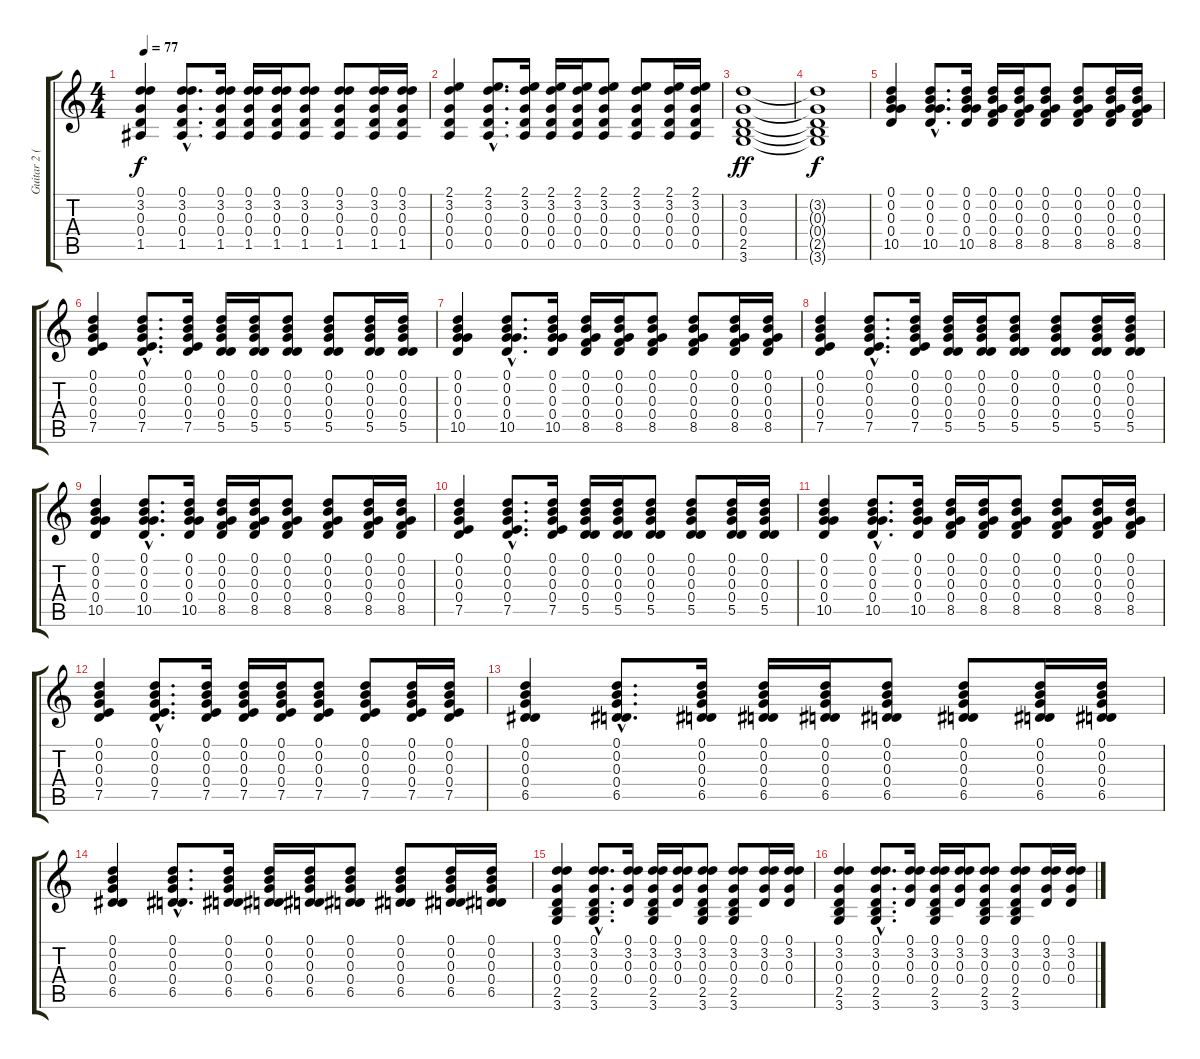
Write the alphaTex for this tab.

\track ("Guitar 2 (Gem)" "Guitar 2 (") {instrument acousticguitarsteel}
\staff {score tabs}
\tuning (D4 B3 G3 D3 A2 E2) {hide}
\ts (4 4)
\tempo 77
\clef g2
\ks c
(0.1 3.2 0.3 0.4 1.5).4{dy f} (0.1{hac} 3.2{hac} 0.3{hac} 0.4{hac} 1.5{hac}).8{d} (0.1 3.2 0.3 0.4 1.5).16 (0.1 3.2 0.3 0.4 1.5).16 (0.1 3.2 0.3 0.4 1.5).16 (0.1 3.2 0.3 0.4 1.5).8 (0.1 3.2 0.3 0.4 1.5).8 (0.1 3.2 0.3 0.4 1.5).16 (0.1 3.2 0.3 0.4 1.5).16 |
(2.1 3.2 0.3 0.4 0.5).4 (2.1{hac} 3.2{hac} 0.3{hac} 0.4{hac} 0.5{hac}).8{d} (2.1 3.2 0.3 0.4 0.5).16 (2.1 3.2 0.3 0.4 0.5).16 (2.1 3.2 0.3 0.4 0.5).16 (2.1 3.2 0.3 0.4 0.5).8 (2.1 3.2 0.3 0.4 0.5).8 (2.1 3.2 0.3 0.4 0.5).16 (2.1 3.2 0.3 0.4 0.5).16 |
(3.2 0.3 0.4 2.5 3.6).1{dy ff} |
(3.2{t} 0.3{t} 0.4{t} 2.5{t} 3.6{t}).1{dy f} |
(0.1 0.2 0.3 0.4 10.5).4 (0.1{hac} 0.2{hac} 0.3{hac} 0.4{hac} 10.5{hac}).8{d} (0.1 0.2 0.3 0.4 10.5).16 (0.1 0.2 0.3 0.4 8.5).16 (0.1 0.2 0.3 0.4 8.5).16 (0.1 0.2 0.3 0.4 8.5).8 (0.1 0.2 0.3 0.4 8.5).8 (0.1 0.2 0.3 0.4 8.5).16 (0.1 0.2 0.3 0.4 8.5).16 |
(0.1 0.2 0.3 0.4 7.5).4 (0.1{hac} 0.2{hac} 0.3{hac} 0.4{hac} 7.5{hac}).8{d} (0.1 0.2 0.3 0.4 7.5).16 (0.1 0.2 0.3 0.4 5.5).16 (0.1 0.2 0.3 0.4 5.5).16 (0.1 0.2 0.3 0.4 5.5).8 (0.1 0.2 0.3 0.4 5.5).8 (0.1 0.2 0.3 0.4 5.5).16 (0.1 0.2 0.3 0.4 5.5).16 |
(0.1 0.2 0.3 0.4 10.5).4 (0.1{hac} 0.2{hac} 0.3{hac} 0.4{hac} 10.5{hac}).8{d} (0.1 0.2 0.3 0.4 10.5).16 (0.1 0.2 0.3 0.4 8.5).16 (0.1 0.2 0.3 0.4 8.5).16 (0.1 0.2 0.3 0.4 8.5).8 (0.1 0.2 0.3 0.4 8.5).8 (0.1 0.2 0.3 0.4 8.5).16 (0.1 0.2 0.3 0.4 8.5).16 |
(0.1 0.2 0.3 0.4 7.5).4 (0.1{hac} 0.2{hac} 0.3{hac} 0.4{hac} 7.5{hac}).8{d} (0.1 0.2 0.3 0.4 7.5).16 (0.1 0.2 0.3 0.4 5.5).16 (0.1 0.2 0.3 0.4 5.5).16 (0.1 0.2 0.3 0.4 5.5).8 (0.1 0.2 0.3 0.4 5.5).8 (0.1 0.2 0.3 0.4 5.5).16 (0.1 0.2 0.3 0.4 5.5).16 |
(0.1 0.2 0.3 0.4 10.5).4 (0.1{hac} 0.2{hac} 0.3{hac} 0.4{hac} 10.5{hac}).8{d} (0.1 0.2 0.3 0.4 10.5).16 (0.1 0.2 0.3 0.4 8.5).16 (0.1 0.2 0.3 0.4 8.5).16 (0.1 0.2 0.3 0.4 8.5).8 (0.1 0.2 0.3 0.4 8.5).8 (0.1 0.2 0.3 0.4 8.5).16 (0.1 0.2 0.3 0.4 8.5).16 |
(0.1 0.2 0.3 0.4 7.5).4 (0.1{hac} 0.2{hac} 0.3{hac} 0.4{hac} 7.5{hac}).8{d} (0.1 0.2 0.3 0.4 7.5).16 (0.1 0.2 0.3 0.4 5.5).16 (0.1 0.2 0.3 0.4 5.5).16 (0.1 0.2 0.3 0.4 5.5).8 (0.1 0.2 0.3 0.4 5.5).8 (0.1 0.2 0.3 0.4 5.5).16 (0.1 0.2 0.3 0.4 5.5).16 |
(0.1 0.2 0.3 0.4 10.5).4 (0.1{hac} 0.2{hac} 0.3{hac} 0.4{hac} 10.5{hac}).8{d} (0.1 0.2 0.3 0.4 10.5).16 (0.1 0.2 0.3 0.4 8.5).16 (0.1 0.2 0.3 0.4 8.5).16 (0.1 0.2 0.3 0.4 8.5).8 (0.1 0.2 0.3 0.4 8.5).8 (0.1 0.2 0.3 0.4 8.5).16 (0.1 0.2 0.3 0.4 8.5).16 |
(0.1 0.2 0.3 0.4 7.5).4 (0.1{hac} 0.2{hac} 0.3{hac} 0.4{hac} 7.5{hac}).8{d} (0.1 0.2 0.3 0.4 7.5).16 (0.1 0.2 0.3 0.4 7.5).16 (0.1 0.2 0.3 0.4 7.5).16 (0.1 0.2 0.3 0.4 7.5).8 (0.1 0.2 0.3 0.4 7.5).8 (0.1 0.2 0.3 0.4 7.5).16 (0.1 0.2 0.3 0.4 7.5).16 |
(0.1 0.2 0.3 0.4 6.5).4 (0.1{hac} 0.2{hac} 0.3{hac} 0.4{hac} 6.5{hac}).8{d} (0.1 0.2 0.3 0.4 6.5).16 (0.1 0.2 0.3 0.4 6.5).16 (0.1 0.2 0.3 0.4 6.5).16 (0.1 0.2 0.3 0.4 6.5).8 (0.1 0.2 0.3 0.4 6.5).8 (0.1 0.2 0.3 0.4 6.5).16 (0.1 0.2 0.3 0.4 6.5).16 |
(0.1 0.2 0.3 0.4 6.5).4 (0.1{hac} 0.2{hac} 0.3{hac} 0.4{hac} 6.5{hac}).8{d} (0.1 0.2 0.3 0.4 6.5).16 (0.1 0.2 0.3 0.4 6.5).16 (0.1 0.2 0.3 0.4 6.5).16 (0.1 0.2 0.3 0.4 6.5).8 (0.1 0.2 0.3 0.4 6.5).8 (0.1 0.2 0.3 0.4 6.5).16 (0.1 0.2 0.3 0.4 6.5).16 |
(0.1 3.2 0.3 0.4 2.5 3.6).4 (0.1{hac} 3.2{hac} 0.3{hac} 0.4{hac} 2.5{hac} 3.6{hac}).8{d} (0.1 3.2 0.3 0.4).16 (0.1 3.2 0.3 0.4 2.5 3.6).16 (0.1 3.2 0.3 0.4).16 (0.1 3.2 0.3 0.4 2.5 3.6).8 (0.1 3.2 0.3 0.4 2.5 3.6).8 (0.1 3.2 0.3 0.4).16 (0.1 3.2 0.3 0.4).16 |
(0.1 3.2 0.3 0.4 2.5 3.6).4 (0.1{hac} 3.2{hac} 0.3{hac} 0.4{hac} 2.5{hac} 3.6{hac}).8{d} (0.1 3.2 0.3 0.4).16 (0.1 3.2 0.3 0.4 2.5 3.6).16 (0.1 3.2 0.3 0.4).16 (0.1 3.2 0.3 0.4 2.5 3.6).8 (0.1 3.2 0.3 0.4 2.5 3.6).8 (0.1 3.2 0.3 0.4).16 (0.1 3.2 0.3 0.4).16
